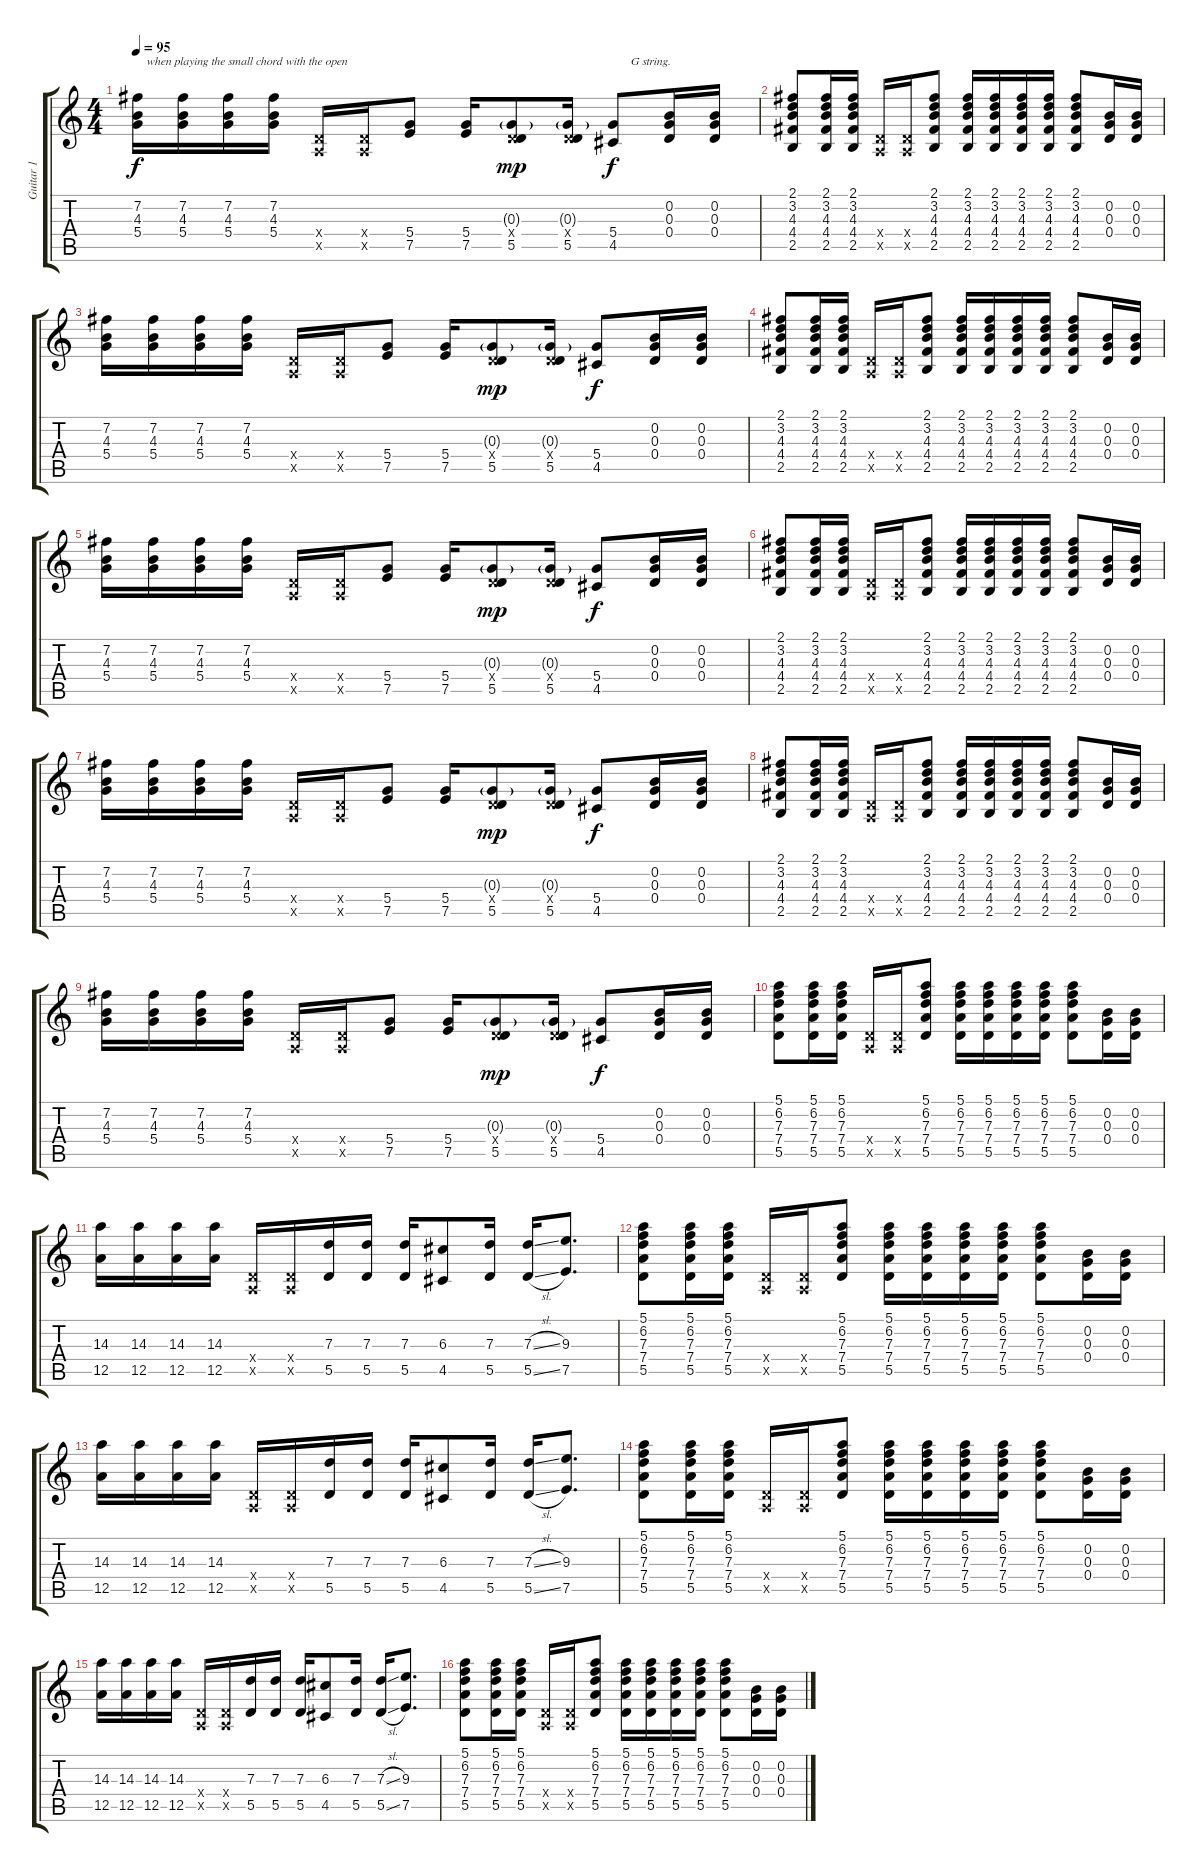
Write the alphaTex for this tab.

\track ("Guitar 1" "Guitar 1") {instrument distortionguitar}
\staff {score tabs}
\tuning (E4 B3 G3 D3 A2 E2) {hide}
\ts (4 4)
\tempo 95
\clef g2
\ks c
(7.2 4.3 5.4).16{txt "   when playing the small chord with the open" dy f} (7.2 4.3 5.4).16 (7.2 4.3 5.4).16 (7.2 4.3 5.4).16 (0.4{x} 0.5{x}).16 (0.4{x} 0.5{x}).16 (5.4 7.5).8 (5.4 7.5).16 (0.3{g} 0.4{x} 5.5).8{dy mp volume 15} (0.3{g} 0.4{x} 5.5).16 (5.4 4.5).8{txt "      G string." dy f volume 12} (0.2 0.3 0.4).16 (0.2 0.3 0.4).16 |
(2.1 3.2 4.3 4.4 2.5).8 (2.1 3.2 4.3 4.4 2.5).16 (2.1 3.2 4.3 4.4 2.5).16 (0.4{x} 0.5{x}).16 (0.4{x} 0.5{x}).16 (2.1 3.2 4.3 4.4 2.5).8 (2.1 3.2 4.3 4.4 2.5).16 (2.1 3.2 4.3 4.4 2.5).16 (2.1 3.2 4.3 4.4 2.5).16 (2.1 3.2 4.3 4.4 2.5).16 (2.1 3.2 4.3 4.4 2.5).8 (0.2 0.3 0.4).16 (0.2 0.3 0.4).16 |
(7.2 4.3 5.4).16 (7.2 4.3 5.4).16 (7.2 4.3 5.4).16 (7.2 4.3 5.4).16 (0.4{x} 0.5{x}).16 (0.4{x} 0.5{x}).16 (5.4 7.5).8 (5.4 7.5).16 (0.3{g} 0.4{x} 5.5).8{dy mp volume 15} (0.3{g} 0.4{x} 5.5).16 (5.4 4.5).8{dy f volume 12} (0.2 0.3 0.4).16 (0.2 0.3 0.4).16 |
(2.1 3.2 4.3 4.4 2.5).8 (2.1 3.2 4.3 4.4 2.5).16 (2.1 3.2 4.3 4.4 2.5).16 (0.4{x} 0.5{x}).16 (0.4{x} 0.5{x}).16 (2.1 3.2 4.3 4.4 2.5).8 (2.1 3.2 4.3 4.4 2.5).16 (2.1 3.2 4.3 4.4 2.5).16 (2.1 3.2 4.3 4.4 2.5).16 (2.1 3.2 4.3 4.4 2.5).16 (2.1 3.2 4.3 4.4 2.5).8 (0.2 0.3 0.4).16 (0.2 0.3 0.4).16 |
(7.2 4.3 5.4).16 (7.2 4.3 5.4).16 (7.2 4.3 5.4).16 (7.2 4.3 5.4).16 (0.4{x} 0.5{x}).16 (0.4{x} 0.5{x}).16 (5.4 7.5).8 (5.4 7.5).16 (0.3{g} 0.4{x} 5.5).8{dy mp volume 15} (0.3{g} 0.4{x} 5.5).16 (5.4 4.5).8{dy f volume 12} (0.2 0.3 0.4).16 (0.2 0.3 0.4).16 |
(2.1 3.2 4.3 4.4 2.5).8 (2.1 3.2 4.3 4.4 2.5).16 (2.1 3.2 4.3 4.4 2.5).16 (0.4{x} 0.5{x}).16 (0.4{x} 0.5{x}).16 (2.1 3.2 4.3 4.4 2.5).8 (2.1 3.2 4.3 4.4 2.5).16 (2.1 3.2 4.3 4.4 2.5).16 (2.1 3.2 4.3 4.4 2.5).16 (2.1 3.2 4.3 4.4 2.5).16 (2.1 3.2 4.3 4.4 2.5).8 (0.2 0.3 0.4).16 (0.2 0.3 0.4).16 |
(7.2 4.3 5.4).16 (7.2 4.3 5.4).16 (7.2 4.3 5.4).16 (7.2 4.3 5.4).16 (0.4{x} 0.5{x}).16 (0.4{x} 0.5{x}).16 (5.4 7.5).8 (5.4 7.5).16 (0.3{g} 0.4{x} 5.5).8{dy mp volume 15} (0.3{g} 0.4{x} 5.5).16 (5.4 4.5).8{dy f volume 12} (0.2 0.3 0.4).16 (0.2 0.3 0.4).16 |
(2.1 3.2 4.3 4.4 2.5).8 (2.1 3.2 4.3 4.4 2.5).16 (2.1 3.2 4.3 4.4 2.5).16 (0.4{x} 0.5{x}).16 (0.4{x} 0.5{x}).16 (2.1 3.2 4.3 4.4 2.5).8 (2.1 3.2 4.3 4.4 2.5).16 (2.1 3.2 4.3 4.4 2.5).16 (2.1 3.2 4.3 4.4 2.5).16 (2.1 3.2 4.3 4.4 2.5).16 (2.1 3.2 4.3 4.4 2.5).8 (0.2 0.3 0.4).16 (0.2 0.3 0.4).16 |
(7.2 4.3 5.4).16 (7.2 4.3 5.4).16 (7.2 4.3 5.4).16 (7.2 4.3 5.4).16 (0.4{x} 0.5{x}).16 (0.4{x} 0.5{x}).16 (5.4 7.5).8 (5.4 7.5).16 (0.3{g} 0.4{x} 5.5).8{dy mp volume 15} (0.3{g} 0.4{x} 5.5).16 (5.4 4.5).8{dy f volume 12} (0.2 0.3 0.4).16 (0.2 0.3 0.4).16 |
(5.1 6.2 7.3 7.4 5.5).8 (5.1 6.2 7.3 7.4 5.5).16 (5.1 6.2 7.3 7.4 5.5).16 (0.4{x} 0.5{x}).16 (0.4{x} 0.5{x}).16 (5.1 6.2 7.3 7.4 5.5).8 (5.1 6.2 7.3 7.4 5.5).16 (5.1 6.2 7.3 7.4 5.5).16 (5.1 6.2 7.3 7.4 5.5).16 (5.1 6.2 7.3 7.4 5.5).16 (5.1 6.2 7.3 7.4 5.5).8 (0.2 0.3 0.4).16 (0.2 0.3 0.4).16 |
(14.3 12.5).16 (14.3 12.5).16 (14.3 12.5).16 (14.3 12.5).16 (0.4{x} 0.5{x}).16 (0.4{x} 0.5{x}).16 (7.3 5.5).16 (7.3 5.5).16 (7.3 5.5).16 (6.3 4.5).8 (7.3 5.5).16 (7.3{sl} 5.5{sl}).16 (9.3 7.5).8{d} |
(5.1 6.2 7.3 7.4 5.5).8 (5.1 6.2 7.3 7.4 5.5).16 (5.1 6.2 7.3 7.4 5.5).16 (0.4{x} 0.5{x}).16 (0.4{x} 0.5{x}).16 (5.1 6.2 7.3 7.4 5.5).8 (5.1 6.2 7.3 7.4 5.5).16 (5.1 6.2 7.3 7.4 5.5).16 (5.1 6.2 7.3 7.4 5.5).16 (5.1 6.2 7.3 7.4 5.5).16 (5.1 6.2 7.3 7.4 5.5).8 (0.2 0.3 0.4).16 (0.2 0.3 0.4).16 |
(14.3 12.5).16 (14.3 12.5).16 (14.3 12.5).16 (14.3 12.5).16 (0.4{x} 0.5{x}).16 (0.4{x} 0.5{x}).16 (7.3 5.5).16 (7.3 5.5).16 (7.3 5.5).16 (6.3 4.5).8 (7.3 5.5).16 (7.3{sl} 5.5{sl}).16 (9.3 7.5).8{d} |
(5.1 6.2 7.3 7.4 5.5).8 (5.1 6.2 7.3 7.4 5.5).16 (5.1 6.2 7.3 7.4 5.5).16 (0.4{x} 0.5{x}).16 (0.4{x} 0.5{x}).16 (5.1 6.2 7.3 7.4 5.5).8 (5.1 6.2 7.3 7.4 5.5).16 (5.1 6.2 7.3 7.4 5.5).16 (5.1 6.2 7.3 7.4 5.5).16 (5.1 6.2 7.3 7.4 5.5).16 (5.1 6.2 7.3 7.4 5.5).8 (0.2 0.3 0.4).16 (0.2 0.3 0.4).16 |
(14.3 12.5).16 (14.3 12.5).16 (14.3 12.5).16 (14.3 12.5).16 (0.4{x} 0.5{x}).16 (0.4{x} 0.5{x}).16 (7.3 5.5).16 (7.3 5.5).16 (7.3 5.5).16 (6.3 4.5).8 (7.3 5.5).16 (7.3{sl} 5.5{sl}).16 (9.3 7.5).8{d} |
(5.1 6.2 7.3 7.4 5.5).8 (5.1 6.2 7.3 7.4 5.5).16 (5.1 6.2 7.3 7.4 5.5).16 (0.4{x} 0.5{x}).16 (0.4{x} 0.5{x}).16 (5.1 6.2 7.3 7.4 5.5).8 (5.1 6.2 7.3 7.4 5.5).16 (5.1 6.2 7.3 7.4 5.5).16 (5.1 6.2 7.3 7.4 5.5).16 (5.1 6.2 7.3 7.4 5.5).16 (5.1 6.2 7.3 7.4 5.5).8 (0.2 0.3 0.4).16 (0.2 0.3 0.4).16
